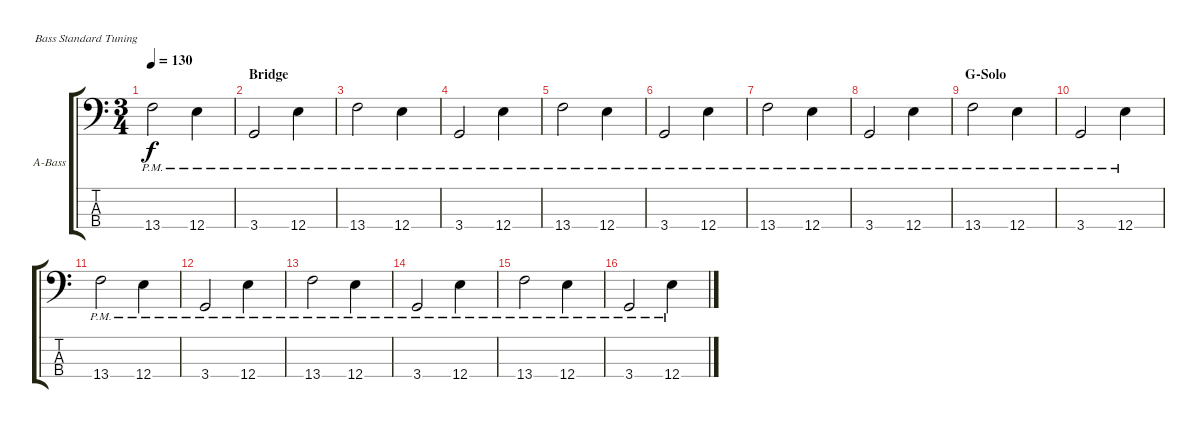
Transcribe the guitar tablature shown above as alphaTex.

\bracketExtendMode groupsimilarinstruments
\firstSystemTrackNameOrientation horizontal
\otherSystemsTrackNameOrientation horizontal
\track ("Bass1" "A-Bass") {instrument acousticbass}
\staff {score tabs}
\tuning (G2 D2 A1 E1)
\ts (3 4)
\tempo 130
\clef f4
\ks c
13.4{pm}.2{dy f} 12.4{pm}.4 |
\section ("" "Bridge")
3.4{pm}.2 12.4{pm}.4 |
13.4{pm}.2 12.4{pm}.4 |
3.4{pm}.2 12.4{pm}.4 |
13.4{pm}.2 12.4{pm}.4 |
3.4{pm}.2 12.4{pm}.4 |
13.4{pm}.2 12.4{pm}.4 |
3.4{pm}.2 12.4{pm}.4 |
\section ("" "G-Solo")
13.4{pm}.2 12.4{pm}.4 |
3.4{pm}.2 12.4{pm}.4 |
13.4{pm}.2 12.4{pm}.4 |
3.4{pm}.2 12.4{pm}.4 |
13.4{pm}.2 12.4{pm}.4 |
3.4{pm}.2 12.4{pm}.4 |
13.4{pm}.2 12.4{pm}.4 |
3.4{pm}.2 12.4{pm}.4
